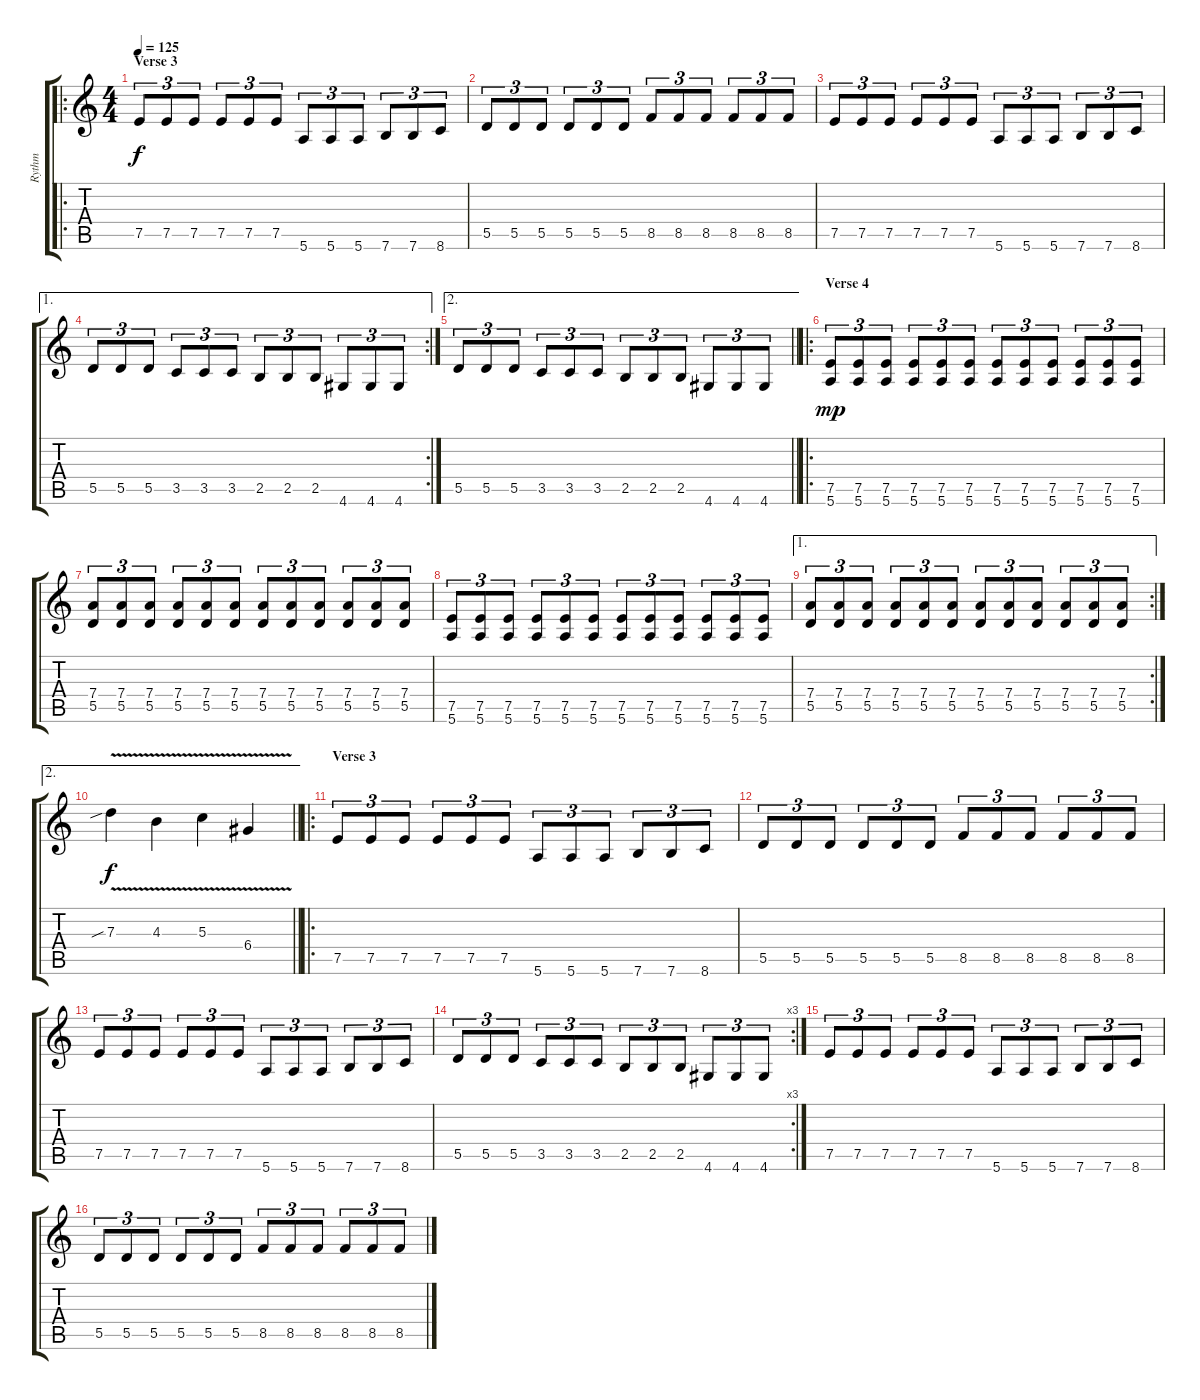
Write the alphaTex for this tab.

\track ("Rythm" "Rythm") {instrument distortionguitar}
\staff {score tabs}
\tuning (E4 B3 G3 D3 A2 E2) {hide}
\ro
\ts (4 4)
\section ("" "Verse 3")
\tempo 125
\clef g2
\ks c
7.5.8{tu (3 2) dy f} 7.5.8{tu (3 2)} 7.5.8{tu (3 2)} 7.5.8{tu (3 2)} 7.5.8{tu (3 2)} 7.5.8{tu (3 2)} 5.6.8{tu (3 2)} 5.6.8{tu (3 2)} 5.6.8{tu (3 2)} 7.6.8{tu (3 2)} 7.6.8{tu (3 2)} 8.6.8{tu (3 2)} |
5.5.8{tu (3 2)} 5.5.8{tu (3 2)} 5.5.8{tu (3 2)} 5.5.8{tu (3 2)} 5.5.8{tu (3 2)} 5.5.8{tu (3 2)} 8.5.8{tu (3 2)} 8.5.8{tu (3 2)} 8.5.8{tu (3 2)} 8.5.8{tu (3 2)} 8.5.8{tu (3 2)} 8.5.8{tu (3 2)} |
7.5.8{tu (3 2)} 7.5.8{tu (3 2)} 7.5.8{tu (3 2)} 7.5.8{tu (3 2)} 7.5.8{tu (3 2)} 7.5.8{tu (3 2)} 5.6.8{tu (3 2)} 5.6.8{tu (3 2)} 5.6.8{tu (3 2)} 7.6.8{tu (3 2)} 7.6.8{tu (3 2)} 8.6.8{tu (3 2)} |
\ae 1
\rc 2
5.5.8{tu (3 2)} 5.5.8{tu (3 2)} 5.5.8{tu (3 2)} 3.5.8{tu (3 2)} 3.5.8{tu (3 2)} 3.5.8{tu (3 2)} 2.5.8{tu (3 2)} 2.5.8{tu (3 2)} 2.5.8{tu (3 2)} 4.6.8{tu (3 2)} 4.6.8{tu (3 2)} 4.6.8{tu (3 2)} |
\ae 2
\barLineRight lightlight
5.5.8{tu (3 2)} 5.5.8{tu (3 2)} 5.5.8{tu (3 2)} 3.5.8{tu (3 2)} 3.5.8{tu (3 2)} 3.5.8{tu (3 2)} 2.5.8{tu (3 2)} 2.5.8{tu (3 2)} 2.5.8{tu (3 2)} 4.6.8{tu (3 2)} 4.6.8{tu (3 2)} 4.6.8{tu (3 2)} |
\ro
\section ("" "Verse 4")
(7.5 5.6).8{tu (3 2) dy mp} (7.5 5.6).8{tu (3 2)} (7.5 5.6).8{tu (3 2)} (7.5 5.6).8{tu (3 2)} (7.5 5.6).8{tu (3 2)} (7.5 5.6).8{tu (3 2)} (7.5 5.6).8{tu (3 2)} (7.5 5.6).8{tu (3 2)} (7.5 5.6).8{tu (3 2)} (7.5 5.6).8{tu (3 2)} (7.5 5.6).8{tu (3 2)} (7.5 5.6).8{tu (3 2)} |
(7.4 5.5).8{tu (3 2)} (7.4 5.5).8{tu (3 2)} (7.4 5.5).8{tu (3 2)} (7.4 5.5).8{tu (3 2)} (7.4 5.5).8{tu (3 2)} (7.4 5.5).8{tu (3 2)} (7.4 5.5).8{tu (3 2)} (7.4 5.5).8{tu (3 2)} (7.4 5.5).8{tu (3 2)} (7.4 5.5).8{tu (3 2)} (7.4 5.5).8{tu (3 2)} (7.4 5.5).8{tu (3 2)} |
(7.5 5.6).8{tu (3 2)} (7.5 5.6).8{tu (3 2)} (7.5 5.6).8{tu (3 2)} (7.5 5.6).8{tu (3 2)} (7.5 5.6).8{tu (3 2)} (7.5 5.6).8{tu (3 2)} (7.5 5.6).8{tu (3 2)} (7.5 5.6).8{tu (3 2)} (7.5 5.6).8{tu (3 2)} (7.5 5.6).8{tu (3 2)} (7.5 5.6).8{tu (3 2)} (7.5 5.6).8{tu (3 2)} |
\ae 1
\rc 2
(7.4 5.5).8{tu (3 2)} (7.4 5.5).8{tu (3 2)} (7.4 5.5).8{tu (3 2)} (7.4 5.5).8{tu (3 2)} (7.4 5.5).8{tu (3 2)} (7.4 5.5).8{tu (3 2)} (7.4 5.5).8{tu (3 2)} (7.4 5.5).8{tu (3 2)} (7.4 5.5).8{tu (3 2)} (7.4 5.5).8{tu (3 2)} (7.4 5.5).8{tu (3 2)} (7.4 5.5).8{tu (3 2)} |
\ae 2
\barLineRight lightlight
7.3{v sib}.4{dy f} 4.3{v}.4 5.3{v}.4 6.4{v}.4 |
\ro
\section ("" "Verse 3")
7.5.8{tu (3 2)} 7.5.8{tu (3 2)} 7.5.8{tu (3 2)} 7.5.8{tu (3 2)} 7.5.8{tu (3 2)} 7.5.8{tu (3 2)} 5.6.8{tu (3 2)} 5.6.8{tu (3 2)} 5.6.8{tu (3 2)} 7.6.8{tu (3 2)} 7.6.8{tu (3 2)} 8.6.8{tu (3 2)} |
5.5.8{tu (3 2)} 5.5.8{tu (3 2)} 5.5.8{tu (3 2)} 5.5.8{tu (3 2)} 5.5.8{tu (3 2)} 5.5.8{tu (3 2)} 8.5.8{tu (3 2)} 8.5.8{tu (3 2)} 8.5.8{tu (3 2)} 8.5.8{tu (3 2)} 8.5.8{tu (3 2)} 8.5.8{tu (3 2)} |
7.5.8{tu (3 2)} 7.5.8{tu (3 2)} 7.5.8{tu (3 2)} 7.5.8{tu (3 2)} 7.5.8{tu (3 2)} 7.5.8{tu (3 2)} 5.6.8{tu (3 2)} 5.6.8{tu (3 2)} 5.6.8{tu (3 2)} 7.6.8{tu (3 2)} 7.6.8{tu (3 2)} 8.6.8{tu (3 2)} |
\rc 3
5.5.8{tu (3 2)} 5.5.8{tu (3 2)} 5.5.8{tu (3 2)} 3.5.8{tu (3 2)} 3.5.8{tu (3 2)} 3.5.8{tu (3 2)} 2.5.8{tu (3 2)} 2.5.8{tu (3 2)} 2.5.8{tu (3 2)} 4.6.8{tu (3 2)} 4.6.8{tu (3 2)} 4.6.8{tu (3 2)} |
7.5.8{tu (3 2)} 7.5.8{tu (3 2)} 7.5.8{tu (3 2)} 7.5.8{tu (3 2)} 7.5.8{tu (3 2)} 7.5.8{tu (3 2)} 5.6.8{tu (3 2)} 5.6.8{tu (3 2)} 5.6.8{tu (3 2)} 7.6.8{tu (3 2)} 7.6.8{tu (3 2)} 8.6.8{tu (3 2)} |
5.5.8{tu (3 2)} 5.5.8{tu (3 2)} 5.5.8{tu (3 2)} 5.5.8{tu (3 2)} 5.5.8{tu (3 2)} 5.5.8{tu (3 2)} 8.5.8{tu (3 2)} 8.5.8{tu (3 2)} 8.5.8{tu (3 2)} 8.5.8{tu (3 2)} 8.5.8{tu (3 2)} 8.5.8{tu (3 2)}
